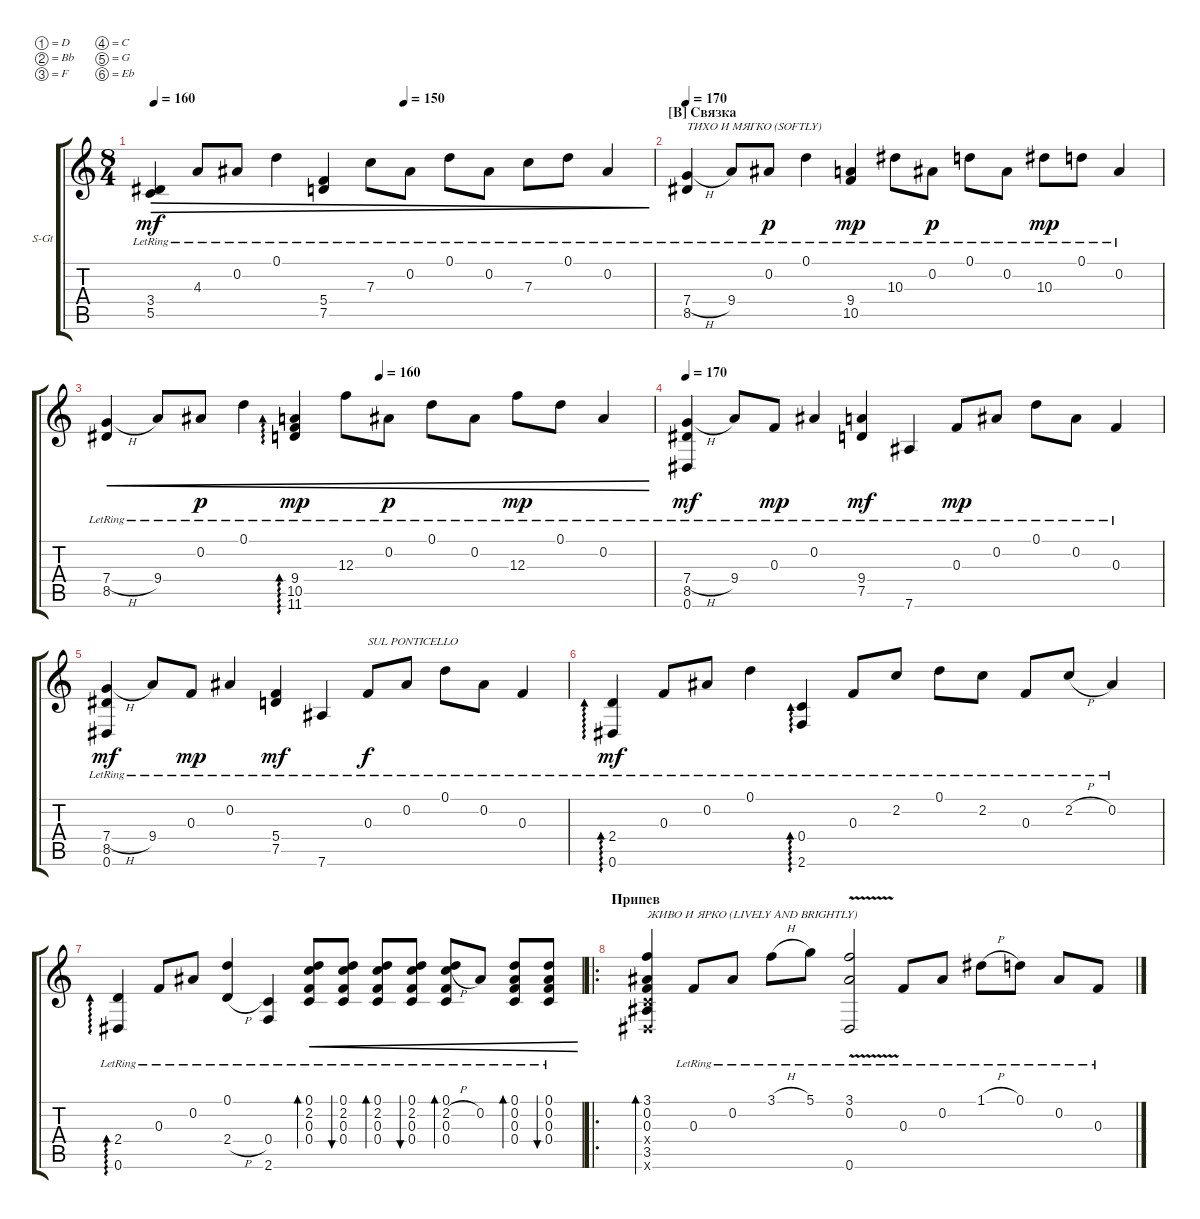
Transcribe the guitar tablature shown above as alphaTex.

\defaultSystemsLayout 4
\bracketExtendMode groupsimilarinstruments
\firstSystemTrackNameOrientation horizontal
\otherSystemsTrackNameOrientation horizontal
\track ("Steel Guitar" "S-Gt") {instrument acousticguitarsteel}
\staff {score tabs}
\tuning (D4 Bb3 F3 C3 G2 Eb2)
\ts (8 4)
\tempo 160
\tempo (150 0.5)
\clef g2
\ks c
(5.5{lr} 3.4{lr}).4{dec dy mf} 4.3{lr}.8{dec} 0.2{lr}.8{dec} 0.1{lr}.4{dec} (7.5{lr} 5.4{lr}).4{dec} 7.3{lr}.8{dec} 0.2{lr}.8{dec} 0.1{lr}.8{dec} 0.2{lr}.8{dec} 7.3{lr}.8{dec} 0.1{lr}.8{dec} 0.2{lr}.4{dec} |
\section ("B" "Связка")
\tempo 170
(8.5{lr} 7.4{h lr}).4{txt "ТИХО И МЯГКО (SOFTLY)"} 9.4{lr}.8 0.2{lr}.8{dy p} 0.1{lr}.4 (10.5{lr} 9.4{lr}).4{dy mp} 10.3{lr}.8 0.2{lr}.8{dy p} 0.1{lr}.8 0.2{lr}.8 10.3{lr}.8{dy mp} 0.1{lr}.8 0.2{lr}.4 |
\tempo (160 0.5)
(8.5{lr} 7.4{h lr}).4{cre} 9.4{lr}.8{cre} 0.2{lr}.8{cre dy p} 0.1{lr}.4{cre} (10.5{lr} 9.4{lr} 11.6{lr}).4{ad 0 cre dy mp} 12.3{lr}.8{cre} 0.2{lr}.8{cre dy p} 0.1{lr}.8{cre} 0.2{lr}.8{cre} 12.3{lr}.8{cre dy mp} 0.1{lr}.8{cre} 0.2{lr}.4{cre} |
\tempo 170
(8.5{lr} 7.4{h lr} 0.6{lr}).4{dy mf} 9.4{lr}.8 0.3{lr}.8{dy mp} 0.2{lr}.4 (7.5{lr} 9.4{lr}).4{dy mf} 7.6{lr}.4 0.3{lr}.8{dy mp} 0.2{lr}.8 0.1{lr}.8 0.2{lr}.8 0.3{lr}.4 |
(8.5{lr} 7.4{h lr} 0.6{lr}).4{dy mf} 9.4{lr}.8 0.3{lr}.8{dy mp} 0.2{lr}.4 (7.5{lr} 5.4{lr}).4{dy mf} 7.6{lr}.4 0.3{lr}.8{txt "SUL PONTICELLO" dy f} 0.2{lr}.8 0.1{lr}.8 0.2{lr}.8 0.3{lr}.4 |
(2.4{lr} 0.6{lr}).4{ad 0 dy mf} 0.3{lr}.8 0.2{lr}.8 0.1{lr}.4 (0.4{lr} 2.6{lr}).4{ad 0} 0.3{lr}.8 2.2{lr}.8 0.1{lr}.8 2.2{lr}.8 0.3{lr}.8 2.2{h lr}.8 0.2{lr}.4 |
(2.4{lr} 0.6{lr}).4{ad 0} 0.3{lr}.8 0.2{lr}.8 (0.1{lr} 2.4{h lr}).4 (0.4{lr} 2.6{lr}).4 (0.3{lr} 0.4{lr} 2.2{lr} 0.1{lr}).8{bd 30 cre} (2.2{lr} 0.1{lr} 0.3{lr} 0.4{lr}).8{bu 30 cre} (0.1{lr} 2.2{lr} 0.3{lr} 0.4{lr}).8{bd 30 cre} (2.2{lr} 0.1{lr} 0.3{lr} 0.4{lr}).8{bu 30 cre} (0.3{lr} 0.1{lr} 2.2{h lr} 0.4{lr}).8{bd 30 cre} 0.2{lr}.8{cre} (0.2{lr} 0.1{lr} 0.3{lr} 0.4{lr}).8{bd 30 cre} (0.1{lr} 0.2{lr} 0.3{lr} 0.4{lr}).8{bu 30 cre} |
\ro
\section ("" "Припев")
(3.5 0.4{x} 3.1 0.2 0.3 0.6{x}).4{bd 120 txt "ЖИВО И ЯРКО (LIVELY AND BRIGHTLY)"} 0.3{lr}.8 0.2{lr}.8 3.1{h lr}.8 5.1{lr}.8 (3.1{v lr} 0.2{lr} 0.6{lr}).2 0.3{lr}.8 0.2{lr}.8 1.1{h lr}.8 0.1{lr}.8 0.2{lr}.8 0.3{lr}.8
